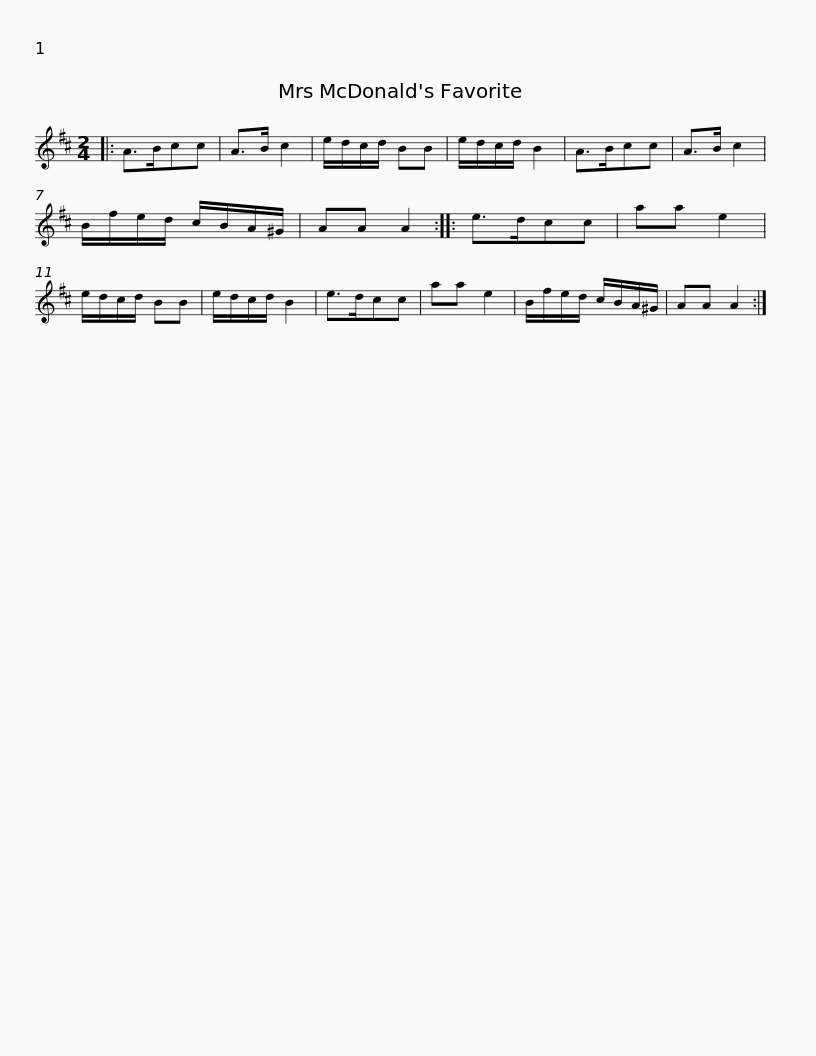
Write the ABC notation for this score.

X:1
L:1/8
M:2/4
I:linebreak $
K:D
V:1 treble
V:1
|: A>Bcc | A>B c2 | e/d/c/d/ BB | e/d/c/d/ B2 | A>Bcc | %5
 A>B c2 | B/f/e/d/ c/B/A/^G/ | AA A2 ::$ e>dcc | aa e2 | %10
 e/d/c/d/ BB | e/d/c/d/ B2 | e>dcc | aa e2 | B/f/e/d/ c/B/A/^G/ | %15
 AA A2 :| %16
